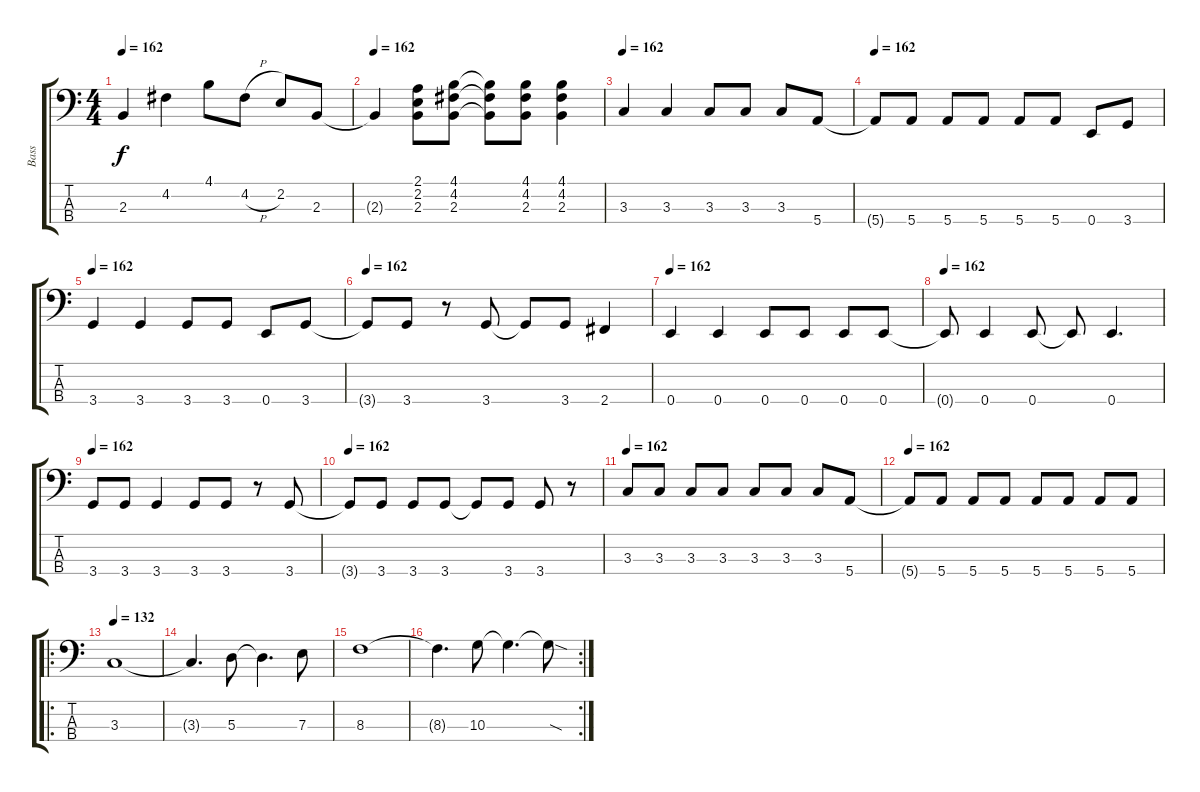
\track ("Bass" "Bass") {instrument electricbassfinger}
\staff {score tabs}
\tuning (G2 D2 A1 E1) {hide}
\ts (4 4)
\tempo 162
\clef f4
\ks c
2.3.4{dy f} 4.2.4 4.1.8 4.2{h}.8 2.2.8 2.3.8 |
\tempo 162
2.3{t}.4 (2.1 2.2 2.3).8 (4.1 4.2 2.3).8 (4.1{t} 4.2{t} 2.3{t}).8 (4.1 4.2 2.3).8 (4.1 4.2 2.3).4 |
\tempo 162
3.3.4 3.3.4 3.3.8 3.3.8 3.3.8 5.4.8 |
\tempo 162
5.4{t}.8 5.4.8 5.4.8 5.4.8 5.4.8 5.4.8 0.4.8 3.4.8 |
\tempo 162
3.4.4 3.4.4 3.4.8 3.4.8 0.4.8 3.4.8 |
\tempo 162
3.4{t}.8 3.4.8 r.8 3.4.8 3.4{t}.8 3.4.8 2.4.4 |
\tempo 162
0.4.4 0.4.4 0.4.8 0.4.8 0.4.8 0.4.8 |
\tempo 162
0.4{t}.8 0.4.4 0.4.8 0.4{t}.8 0.4.4{d} |
\tempo 162
3.4.8 3.4.8 3.4.4 3.4.8 3.4.8 r.8 3.4.8 |
\tempo 162
3.4{t}.8 3.4.8 3.4.8 3.4.8 3.4{t}.8 3.4.8 3.4.8 r.8 |
\tempo 162
3.3.8 3.3.8 3.3.8 3.3.8 3.3.8 3.3.8 3.3.8 5.4.8 |
\tempo 162
5.4{t}.8 5.4.8 5.4.8 5.4.8 5.4.8 5.4.8 5.4.8 5.4.8 |
\ro
\tempo 132
3.3.1 |
3.3{t}.4{d} 5.3.8 5.3{t}.4{d} 7.3.8 |
8.3.1 |
\rc 2
8.3{t}.4{d} 10.3.8 10.3{t}.4{d} 10.3{sod t}.8
